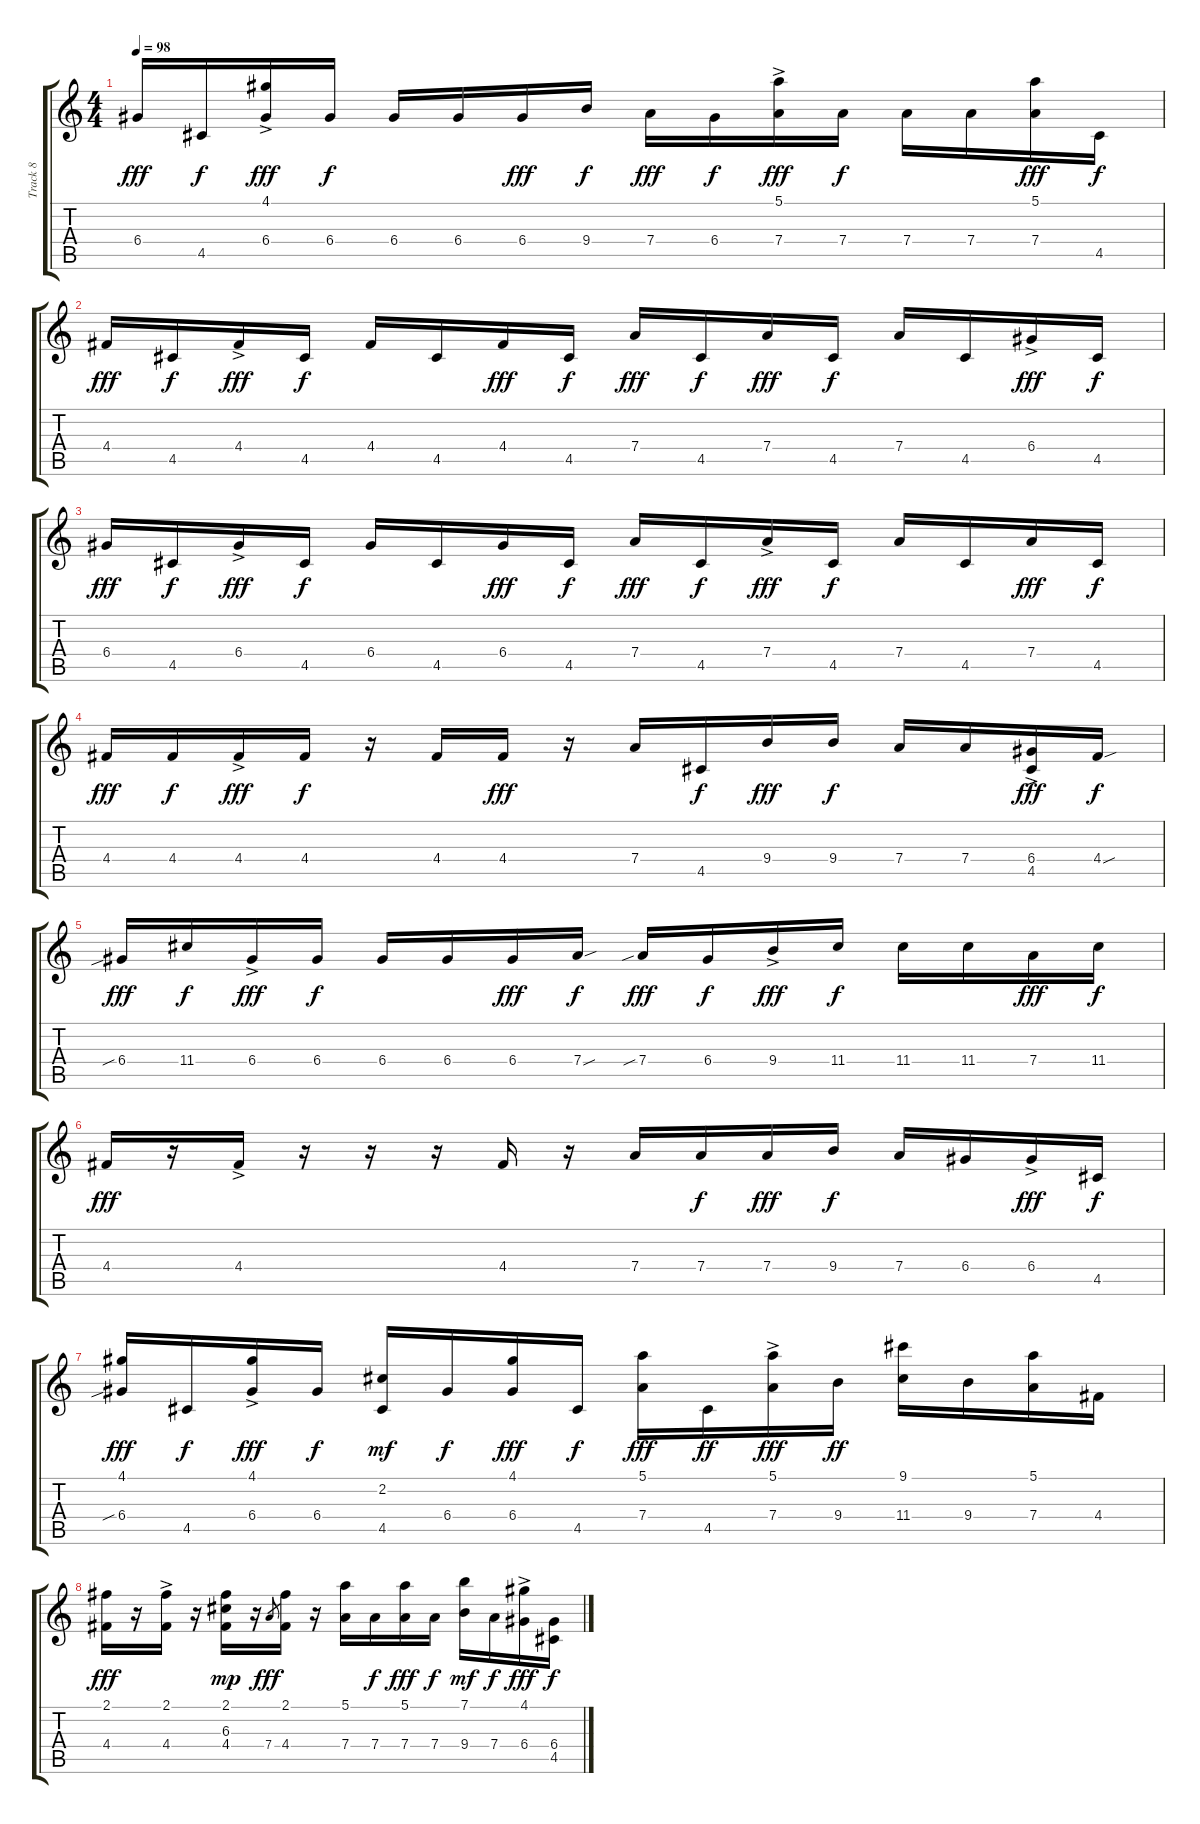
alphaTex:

\track ("Track 8" "Track 8") {instrument contrabass}
\staff {score tabs}
\tuning (E4 B3 G3 D3 A2 E2) {hide}
\ts (4 4)
\tempo 98
\clef g2
\ks c
6.4.16{dy fff} 4.5.16{dy f} (4.1 6.4{ac}).16{dy fff} 6.4.16{dy f} 6.4.16 6.4.16 6.4.16{dy fff} 9.4.16{dy f} 7.4.16{dy fff} 6.4.16{dy f} (5.1 7.4{ac}).16{dy fff} 7.4.16{dy f} 7.4.16 7.4.16 (5.1 7.4).16{dy fff} 4.5.16{dy f} |
4.4.16{dy fff} 4.5.16{dy f} 4.4{ac}.16{dy fff} 4.5.16{dy f} 4.4.16 4.5.16 4.4.16{dy fff} 4.5.16{dy f} 7.4.16{dy fff} 4.5.16{dy f} 7.4.16{dy fff} 4.5.16{dy f} 7.4.16 4.5.16 6.4{ac}.16{dy fff} 4.5.16{dy f} |
6.4.16{dy fff} 4.5.16{dy f} 6.4{ac}.16{dy fff} 4.5.16{dy f} 6.4.16 4.5.16 6.4.16{dy fff} 4.5.16{dy f} 7.4.16{dy fff} 4.5.16{dy f} 7.4{ac}.16{dy fff} 4.5.16{dy f} 7.4.16 4.5.16 7.4.16{dy fff} 4.5.16{dy f} |
4.4.16{dy fff} 4.4.16{dy f} 4.4{ac}.16{dy fff} 4.4.16{dy f} r.16 4.4.16 4.4.16{dy fff} r.16 7.4.16 4.5.16{dy f} 9.4.16{dy fff} 9.4.16{dy f} 7.4.16 7.4.16 (6.4{ac} 4.5).16{dy fff} 4.4{sou}.16{dy f} |
6.4{sib}.16{dy fff} 11.4.16{dy f} 6.4{ac}.16{dy fff} 6.4.16{dy f} 6.4.16 6.4.16 6.4.16{dy fff} 7.4{sou}.16{dy f} 7.4{sib}.16{dy fff} 6.4.16{dy f} 9.4{ac}.16{dy fff} 11.4.16{dy f} 11.4.16 11.4.16 7.4.16{dy fff} 11.4.16{dy f} |
4.4.16{dy fff} r.16 4.4{ac}.16 r.16 r.16 r.16 4.4.16 r.16 7.4.16 7.4.16{dy f} 7.4.16{dy fff} 9.4.16{dy f} 7.4.16 6.4.16 6.4{ac}.16{dy fff} 4.5.16{dy f} |
(4.1 6.4{sib}).16{dy fff} 4.5.16{dy f} (4.1 6.4{ac}).16{dy fff} 6.4.16{dy f} (2.2 4.5).16{dy mf} 6.4.16{dy f} (4.1 6.4).16{dy fff} 4.5.16{dy f} (5.1 7.4).16{dy fff} 4.5.16{dy ff} (5.1 7.4{ac}).16{dy fff} 9.4.16{dy ff} (9.1 11.4).16 9.4.16 (5.1 7.4).16 4.4.16 |
(2.1 4.4).16{dy fff} r.16 (2.1 4.4{ac}).16 r.16 (2.1 6.3 4.4).16{dy mp} r.16 7.4.8{gr dy fff} (2.1 4.4).16 r.16 (5.1 7.4).16 7.4.16{dy f} (5.1 7.4).16{dy fff} 7.4.16{dy f} (7.1 9.4).16{dy mf} 7.4.16{dy f} (4.1 6.4{ac}).16{dy fff} (6.4 4.5).16{dy f}
